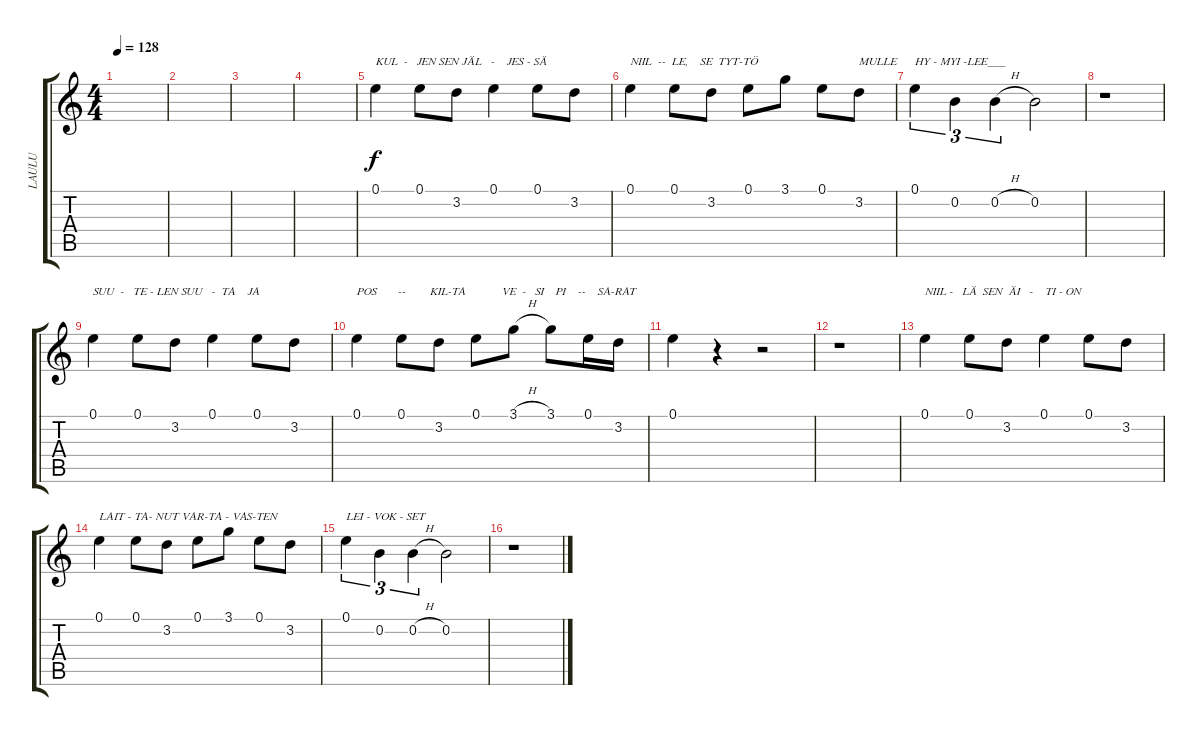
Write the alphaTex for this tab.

\track ("LAULU" "LAULU") {instrument electricguitarjazz}
\staff {score tabs}
\tuning (E4 B3 G3 D3 A2 E2) {hide}
\ts (4 4)
\tempo 128
\clef g2
\ks c
|
|
|
|
0.1.4{txt "KUL  -   JEN SEN JÄL   -    JES - SÄ"} 0.1.8 3.2.8 0.1.4 0.1.8 3.2.8 |
0.1.4{txt "NIIL  --  LE,    SE  TYT-TÖ"} 0.1.8 3.2.8 0.1.8 3.1.8 0.1.8 3.2.8{txt "MULLE"} |
0.1.4{tu (3 2) txt "HY - MYI -LEE___"} 0.2.4{tu (3 2)} 0.2{h}.4{tu (3 2)} 0.2.2 |
r.1 |
0.1.4{txt "SUU  -   TE - LEN SUU   -  TA    JA"} 0.1.8 3.2.8 0.1.4 0.1.8 3.2.8 |
0.1.4{txt "POS       --        KIL-TA            VE  -   SI"} 0.1.8 3.2.8 0.1.8 3.1{h}.8{txt "              PI    --    SA-RAT"} 3.1.8 0.1.16 3.2.16 |
0.1.4 r.4 r.2 |
r.1 |
0.1.4{txt "NIIL -   LÄ  SEN  ÄI   -    TI - ON"} 0.1.8 3.2.8 0.1.4 0.1.8 3.2.8 |
0.1.4{txt "LAIT - TA- NUT VAR-TA - VAS-TEN"} 0.1.8 3.2.8 0.1.8 3.1.8 0.1.8 3.2.8 |
0.1.4{tu (3 2) txt "LEI - VOK - SET"} 0.2.4{tu (3 2)} 0.2{h}.4{tu (3 2)} 0.2.2 |
r.1
